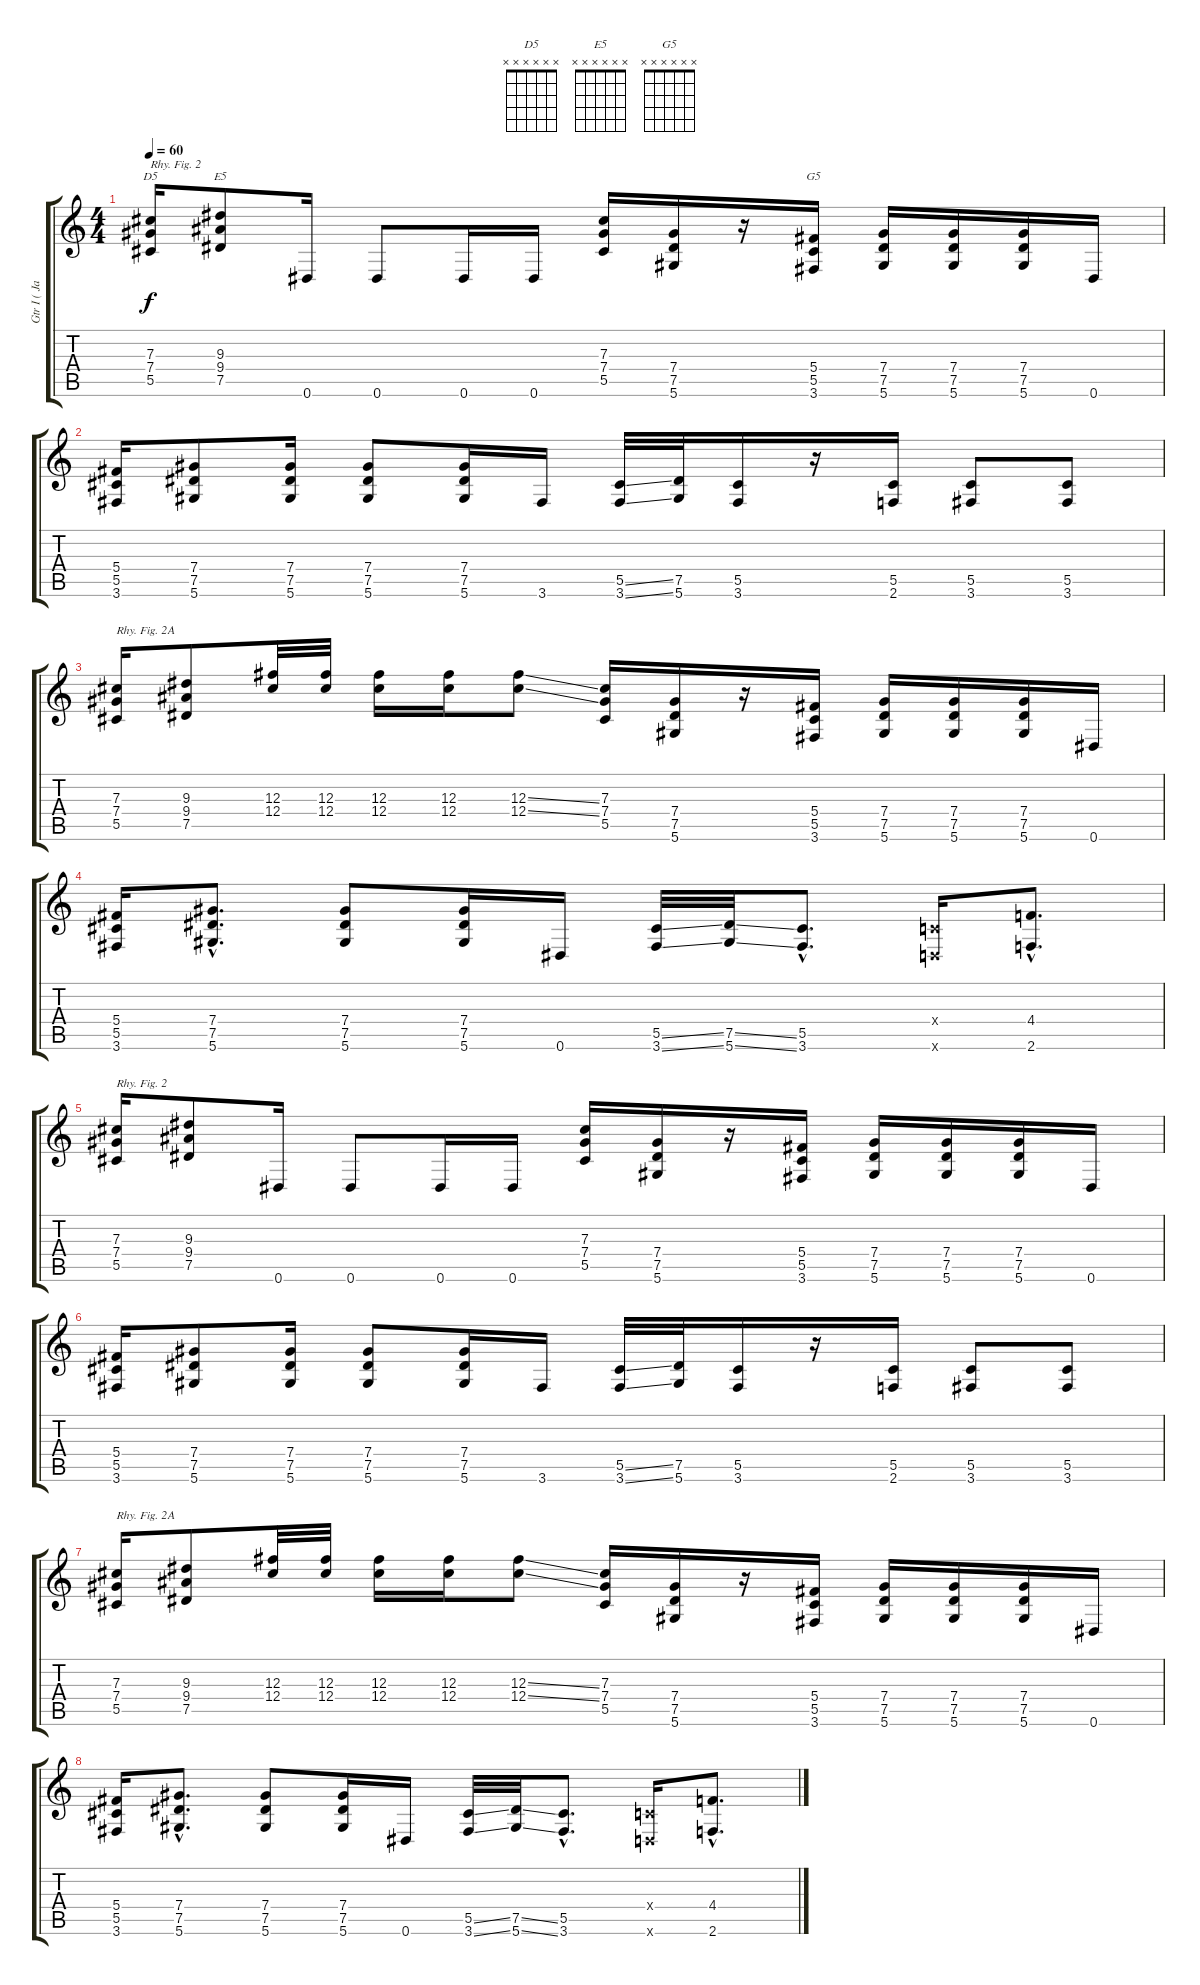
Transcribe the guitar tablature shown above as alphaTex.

\track ("Gtr I ( James )" "Gtr I ( Ja") {instrument distortionguitar}
\staff {score tabs}
\tuning (Eb4 Bb3 Gb3 Db3 Ab2 Eb2) {hide}
\chord ("D5" x x x x x x) {firstfret 0}
\chord ("E5" x x x x x x) {firstfret 0}
\chord ("G5" x x x x x x) {firstfret 0}
\ts (4 4)
\tempo 60
\clef g2
\ks c
(7.3 7.4 5.5).16{ch "D5" txt "Rhy. Fig. 2" dy f} (9.3 9.4 7.5).8{ch "E5"} 0.6.16 0.6.8 0.6.16 0.6.16 (7.3 7.4 5.5).16 (7.4 7.5 5.6).16 r.16 (5.4 5.5 3.6).16{ch "G5"} (7.4 7.5 5.6).16 (7.4 7.5 5.6).16 (7.4 7.5 5.6).16 0.6.16 |
(5.4 5.5 3.6).16 (7.4 7.5 5.6).8 (7.4 7.5 5.6).16 (7.4 7.5 5.6).8 (7.4 7.5 5.6).16 3.6.16 (5.5{ss} 3.6{ss}).32 (7.5 5.6).32 (5.5 3.6).16 r.16 (5.5 2.6).16 (5.5 3.6).8 (5.5 3.6).8 |
(7.3 7.4 5.5).16{txt "Rhy. Fig. 2A"} (9.3 9.4 7.5).8 (12.3 12.4).32 (12.3 12.4).32 (12.3 12.4).16 (12.3 12.4).16 (12.3{ss} 12.4{ss}).8 (7.3 7.4 5.5).16 (7.4 7.5 5.6).16 r.16 (5.4 5.5 3.6).16 (7.4 7.5 5.6).16 (7.4 7.5 5.6).16 (7.4 7.5 5.6).16 0.6.16 |
(5.4 5.5 3.6).16 (7.4{hac} 7.5{hac} 5.6{hac}).8{d} (7.4 7.5 5.6).8 (7.4 7.5 5.6).16 0.6.16 (5.5{ss} 3.6{ss}).32 (7.5{ss} 5.6{ss}).32 (5.5{hac} 3.6{hac}).8{d} (-1.4{x} -1.6{x}).16 (4.4{hac} 2.6{hac}).8{d} |
(7.3 7.4 5.5).16{txt "Rhy. Fig. 2"} (9.3 9.4 7.5).8 0.6.16 0.6.8 0.6.16 0.6.16 (7.3 7.4 5.5).16 (7.4 7.5 5.6).16 r.16 (5.4 5.5 3.6).16 (7.4 7.5 5.6).16 (7.4 7.5 5.6).16 (7.4 7.5 5.6).16 0.6.16 |
(5.4 5.5 3.6).16 (7.4 7.5 5.6).8 (7.4 7.5 5.6).16 (7.4 7.5 5.6).8 (7.4 7.5 5.6).16 3.6.16 (5.5{ss} 3.6{ss}).32 (7.5 5.6).32 (5.5 3.6).16 r.16 (5.5 2.6).16 (5.5 3.6).8 (5.5 3.6).8 |
(7.3 7.4 5.5).16{txt "Rhy. Fig. 2A"} (9.3 9.4 7.5).8 (12.3 12.4).32 (12.3 12.4).32 (12.3 12.4).16 (12.3 12.4).16 (12.3{ss} 12.4{ss}).8 (7.3 7.4 5.5).16 (7.4 7.5 5.6).16 r.16 (5.4 5.5 3.6).16 (7.4 7.5 5.6).16 (7.4 7.5 5.6).16 (7.4 7.5 5.6).16 0.6.16 |
(5.4 5.5 3.6).16 (7.4{hac} 7.5{hac} 5.6{hac}).8{d} (7.4 7.5 5.6).8 (7.4 7.5 5.6).16 0.6.16 (5.5{ss} 3.6{ss}).32 (7.5{ss} 5.6{ss}).32 (5.5{hac} 3.6{hac}).8{d} (-1.4{x} -1.6{x}).16 (4.4{hac} 2.6{hac}).8{d}
